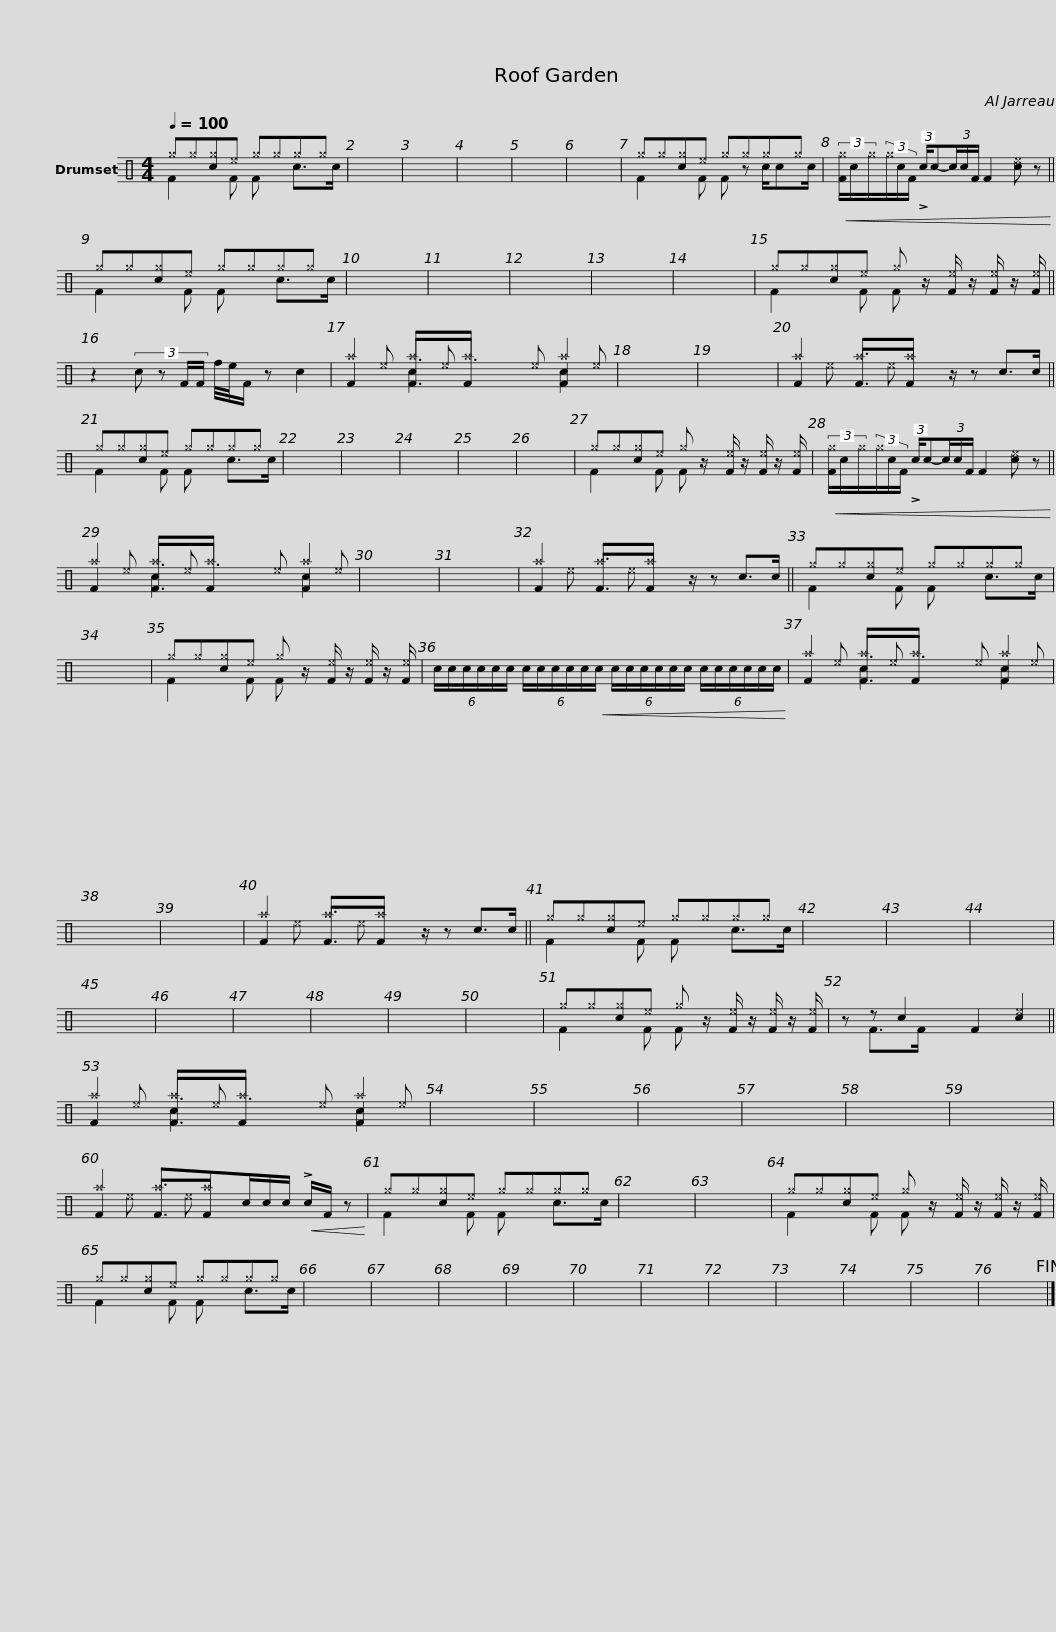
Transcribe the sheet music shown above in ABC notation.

X:1
%%score ( 1 2 3 4 )
L:1/8
Q:1/4=100
M:4/4
I:linebreak $
K:C
V:1 perc
K:none
V:2 perc
K:none
V:3 perc
K:none
V:4 perc
K:none
V:1
 ^g^g[c^g]^e ^g^g^g^g | x8 | x8 | x8 | x8 | %5
 x8 | ^g^g[c^g]^e ^g^g^g^g |!<(! (3[F^g]/c/^g/(3^g/c/F/ (3:2:2!>!c/c-(3c/c/F/ F2 [c^e] z!<)! ||$ ^g^g[c^g]^e ^g^g^g^g | x8 | %10
 x8 | x8 | x8 | x8 | ^g^g[c^g]^e ^g z/ [F^e]/ z/ [F^e]/ z/ [F^e]/ || %15
 z2 (3:2:4c z F/F/ f/4e/4F/ z c2 |$ x ^e x ^e x ^e x ^e | x8 | x8 | ^a2 ^a3/2^a z/ z c>c || %20
 ^g^g[c^g]^e ^g^g^g^g | x8 | x8 | x8 |$ x8 | %25
 x8 | ^g^g[c^g]^e ^g z/ [F^e]/ z/ [F^e]/ z/ [F^e]/ |!<(! (3[F^g]/c/^g/(3^g/c/F/ (3:2:2!>!c/c-(3c/c/F/ F2 [c^e] z!<)! || x ^e x ^e x ^e x ^e | x8 | %30
 x8 |$ ^a2 ^a3/2^a z/ z c>c || ^g^g[c^g]^e ^g^g^g^g | x8 | ^g^g[c^g]^e ^g z/ [F^e]/ z/ [F^e]/ z/ [F^e]/ |$ %35
 (6:4:6c/c/c/c/c/c/ (6:4:6c/c/c/c/c/!<(!c/ (6:4:6c/c/c/c/c/c/ (6:4:6c/c/c/c/c/c/!<)! | x ^e x ^e x ^e x ^e | x8 | x8 |$ ^a2 ^a3/2^a z/ z c>c || %40
 ^g^g[c^g]^e ^g^g^g^g | x8 | x8 | x8 | x8 | %45
 x8 | x8 | x8 | x8 | x8 |$ %50
 ^g^g[c^g]^e ^g z/ [F^e]/ z/ [F^e]/ z/ [F^e]/ | z z c2 F2 [c^e]2 || x ^e x ^e x ^e x ^e | x8 | x8 | %55
 x8 | x8 | x8 | x8 |$ ^a2 ^a3/2^ac/c/c/!<(! !>!c/F/ z!<)! | %60
 ^g^g[c^g]^e ^g^g^g^g | x8 | x8 | ^g^g[c^g]^e ^g z/ [F^e]/ z/ [F^e]/ z/ [F^e]/ | ^g^g[c^g]^e ^g^g^g^g |$ %65
 x8 | x8 | x8 | x8 | x8 | %70
 x8 | x8 | x8 | x8 | x8 | %75
 x8!fine! |] %76
V:2
 F2 x F F x c>c | x8 | x8 | x8 | x8 | %5
 x8 | F2 x F F z c/cc/ | x8 ||$ F2 x F F x c>c | x8 | %10
 x8 | x8 | x8 | x8 | F2 x F F x3 || %15
 x8 |$ F2 F3/2F x3/2 F2 | x8 | x8 | F2 F3/2F x7/2 || %20
 F2 x F F x c>c | x8 | x8 | x8 |$ x8 | %25
 x8 | F2 x F F x3 | x8 || F2 F3/2F x3/2 F2 | x8 | %30
 x8 |$ F2 F3/2F x7/2 || F2 x F F x c>c | x8 | F2 x F F x3 |$ %35
 x8 | F2 F3/2F x3/2 F2 | x8 | x8 |$ F2 F3/2F x7/2 || %40
 F2 x F F x c>c | x8 | x8 | x8 | x8 | %45
 x8 | x8 | x8 | x8 | x8 |$ %50
 F2 x F F x3 | x F>F x5 || F2 F3/2F x3/2 F2 | x8 | x8 | %55
 x8 | x8 | x8 | x8 |$ F2 F3/2F x7/2 | %60
 F2 x F F x c>c | x8 | x8 | F2 x F F x3 | F2 x F F x c>c |$ %65
 x8 | x8 | x8 | x8 | x8 | %70
 x8 | x8 | x8 | x8 | x8 | %75
 x8 |] %76
V:3
 x8 | x8 | x8 | x8 | x8 | %5
 x8 | x8 | x8 ||$ x8 | x8 | %10
 x8 | x8 | x8 | x8 | x8 || %15
 x8 |$ ^a2 ^a3/2^a3/2 x ^a2 | x8 | x8 | x ^e x ^e x4 || %20
 x8 | x8 | x8 | x8 |$ x8 | %25
 x8 | x8 | x8 || ^a2 ^a3/2^a3/2 x ^a2 | x8 | %30
 x8 |$ x ^e x ^e x4 || x8 | x8 | x8 |$ %35
 x8 | ^a2 ^a3/2^a3/2 x ^a2 | x8 | x8 |$ x ^e x ^e x4 || %40
 x8 | x8 | x8 | x8 | x8 | %45
 x8 | x8 | x8 | x8 | x8 |$ %50
 x8 | x8 || ^a2 ^a3/2^a3/2 x ^a2 | x8 | x8 | %55
 x8 | x8 | x8 | x8 |$ x ^e x ^e x4 | %60
 x8 | x8 | x8 | x8 | x8 |$ %65
 x8 | x8 | x8 | x8 | x8 | %70
 x8 | x8 | x8 | x8 | x8 | %75
 x8 |] %76
V:4
 x8 | x8 | x8 | x8 | x8 | %5
 x8 | x8 | x8 ||$ x8 | x8 | %10
 x8 | x8 | x8 | x8 | x8 || %15
 x8 |$ x2 c2 x2 c2 | x8 | x8 | x8 || %20
 x8 | x8 | x8 | x8 |$ x8 | %25
 x8 | x8 | x8 || x2 c2 x2 c2 | x8 | %30
 x8 |$ x8 || x8 | x8 | x8 |$ %35
 x8 | x2 c2 x2 c2 | x8 | x8 |$ x8 || %40
 x8 | x8 | x8 | x8 | x8 | %45
 x8 | x8 | x8 | x8 | x8 |$ %50
 x8 | x8 || x2 c2 x2 c2 | x8 | x8 | %55
 x8 | x8 | x8 | x8 |$ x8 | %60
 x8 | x8 | x8 | x8 | x8 |$ %65
 x8 | x8 | x8 | x8 | x8 | %70
 x8 | x8 | x8 | x8 | x8 | %75
 x8 |] %76
